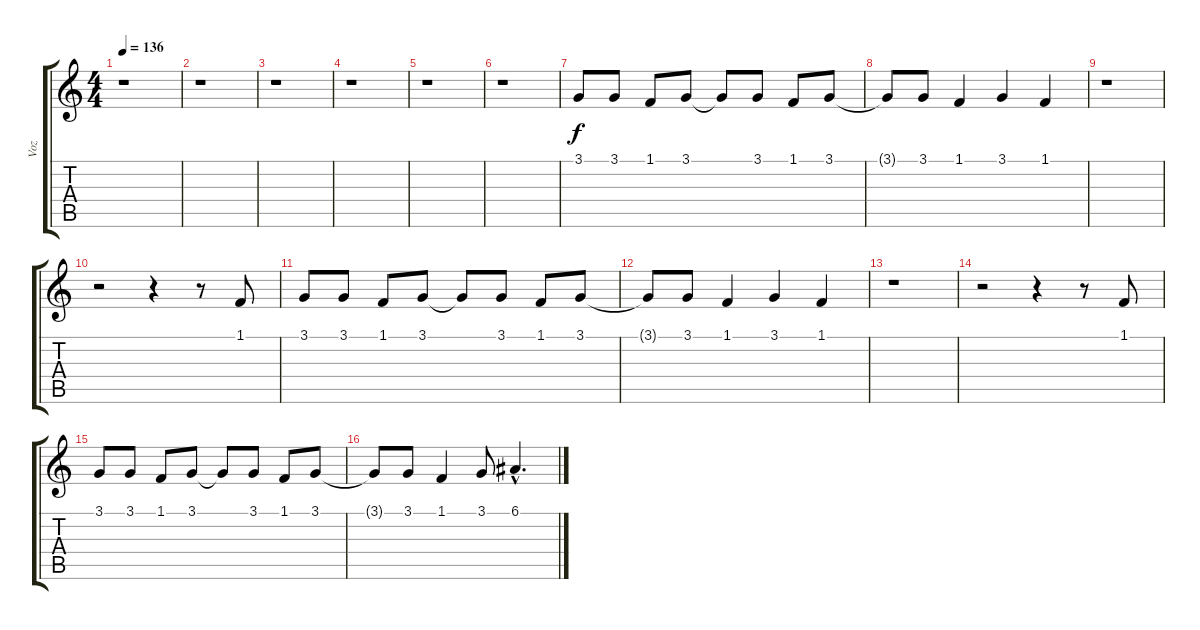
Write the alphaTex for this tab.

\track ("Voz" "Voz") {instrument drawbarorgan}
\staff {score tabs}
\tuning (E4 B3 G3 D3 A2 E2) {hide}
\ts (4 4)
\tempo 136
\clef g2
\ks c
r.1{dy f instrument drawbarorgan} |
r.1 |
r.1 |
r.1 |
r.1 |
r.1 |
3.1.8 3.1.8 1.1.8 3.1.8 3.1{t}.8 3.1.8 1.1.8 3.1.8 |
3.1{t}.8 3.1.8 1.1.4 3.1.4 1.1.4 |
r.1 |
r.2 r.4 r.8 1.1.8 |
3.1.8 3.1.8 1.1.8 3.1.8 3.1{t}.8 3.1.8 1.1.8 3.1.8 |
3.1{t}.8 3.1.8 1.1.4 3.1.4 1.1.4 |
r.1 |
r.2 r.4 r.8 1.1.8 |
3.1.8 3.1.8 1.1.8 3.1.8 3.1{t}.8 3.1.8 1.1.8 3.1.8 |
3.1{t}.8 3.1.8 1.1.4 3.1.8 6.1{hac}.4{d}
